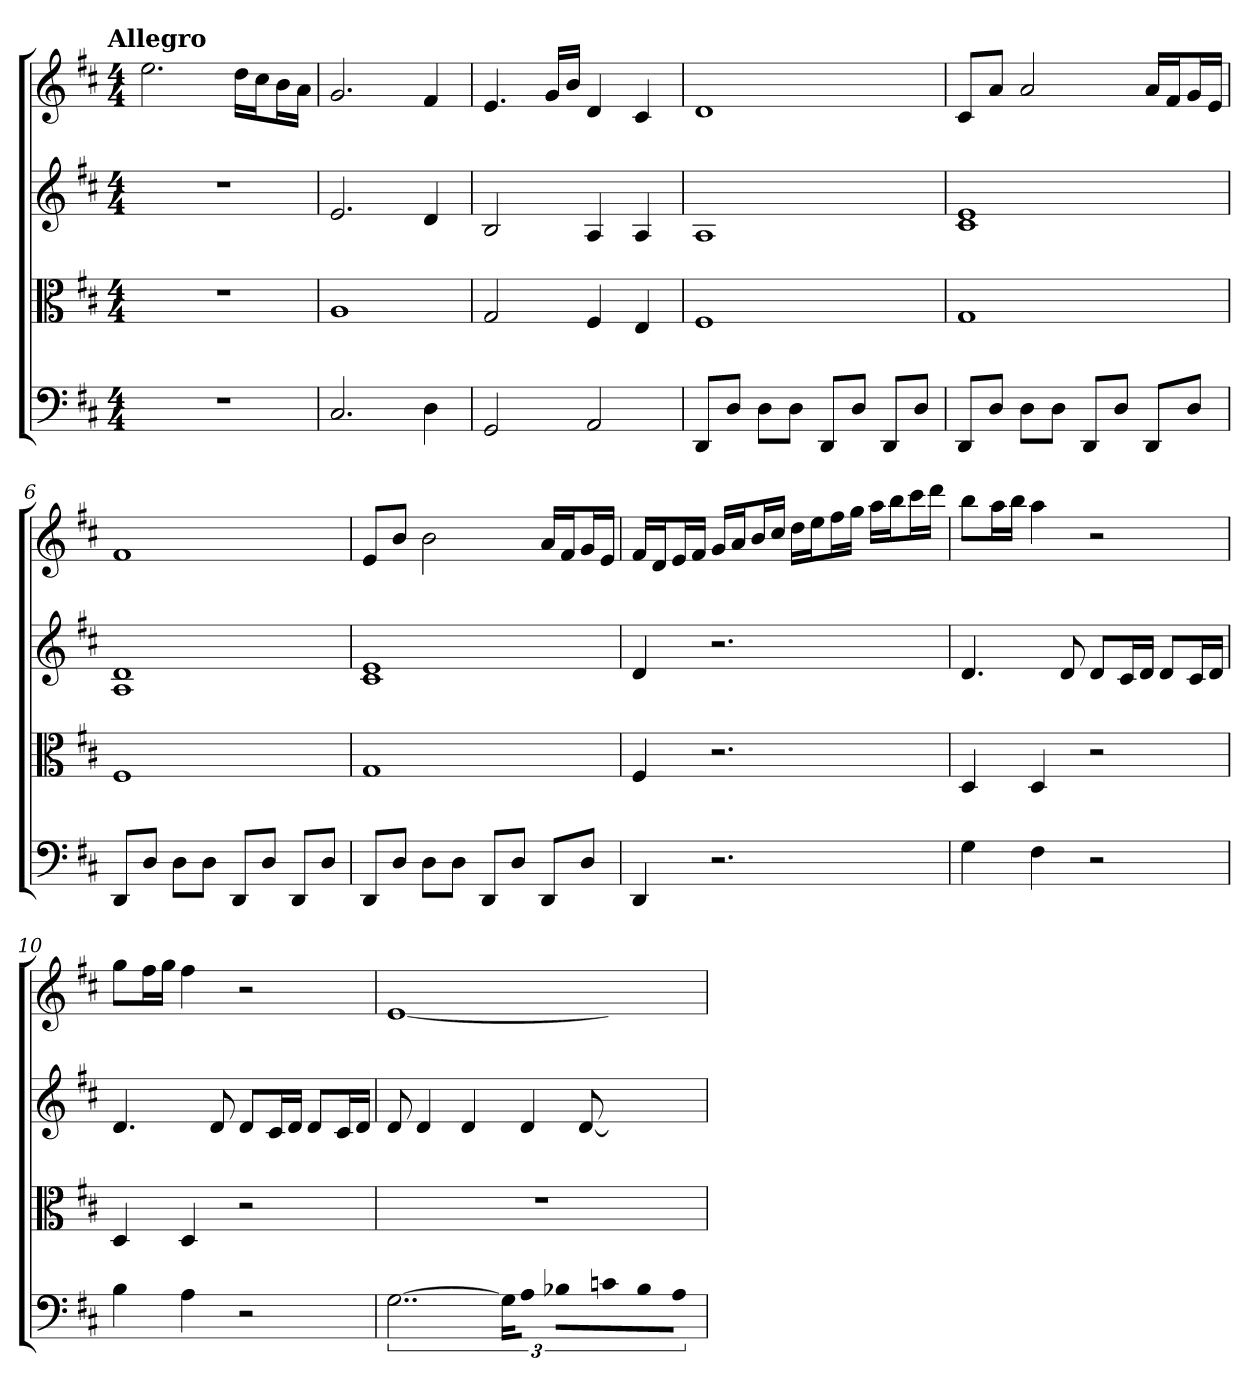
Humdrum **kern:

**kern	**kern	**kern	**kern
*part4	*part3	*part2	*part1
*staff4	*staff3	*staff2	*staff1
*clefF4	*clefC3	*	*
*k[f#c#]	*k[f#c#]	*k[f#c#]	*k[f#c#]
*D:	*D:	*D:	*D:
!!LO:TX:omd:t=Allegro
*M4/4	*M4/4	*M4/4	*M4/4
*MM132	*MM132	*MM132	*MM132
=	=	=	=
1r	1r	1r	2.ee
.	.	.	16ddLL
.	.	.	16cc#J
.	.	.	16bL
.	.	.	16aJJ
=2	=2	=2	=2
2.C#	1A	2.e	2.g
4D	.	4d	4f#
=3	=3	=3	=3
2GG	2G	2B	4.e
.	.	.	16gLL
.	.	.	16bJJ
2AA	4F#	4A	4d
.	4E	4A	4c#
=4	=4	=4	=4
8DD/L	1F#	1A	1d
8D/J	.	.	.
8D\L	.	.	.
8D\J	.	.	.
8DD/L	.	.	.
8D/J	.	.	.
8DD/L	.	.	.
8D/J	.	.	.
=5	=5	=5	=5
8DD/L	1G	1c# 1e	8c#L
8D/J	.	.	8aJ
8D\L	.	.	2a
8D\J	.	.	.
8DD/L	.	.	.
8D/J	.	.	.
8DD/L	.	.	16aLL
.	.	.	16f#J
8D/J	.	.	16gL
.	.	.	16eJJ
=6	=6	=6	=6
8DD/L	1F#	1A 1d	1f#
8D/J	.	.	.
8D\L	.	.	.
8D\J	.	.	.
8DD/L	.	.	.
8D/J	.	.	.
8DD/L	.	.	.
8D/J	.	.	.
=7	=7	=7	=7
8DD/L	1G	1c# 1e	8eL
8D/J	.	.	8bJ
8D\L	.	.	2b
8D\J	.	.	.
8DD/L	.	.	.
8D/J	.	.	.
8DD/L	.	.	16aLL
.	.	.	16f#J
8D/J	.	.	16gL
.	.	.	16eJJ
=8	=8	=8	=8
4DD	4F#	4d	16f#LL
.	.	.	16dJ
.	.	.	16eL
.	.	.	16f#JJ
2.r	2.r	2.r	16gLL
.	.	.	16aJ
.	.	.	16bL
.	.	.	16cc#JJ
.	.	.	16ddLL
.	.	.	16eeJ
.	.	.	16ff#L
.	.	.	16ggJJ
.	.	.	16aaLL
.	.	.	16bbJ
.	.	.	16ccc#L
.	.	.	16dddJJ
=9	=9	=9	=9
4G	4D	4.d	8bbL
.	.	.	16aaL
.	.	.	16bbJJ
4F#	4D	.	4aa
.	.	8d	.
2r	2r	8dL	2r
.	.	16c#L	.
.	.	16dJJ	.
.	.	8dL	.
.	.	16c#L	.
.	.	16dJJ	.
=10	=10	=10	=10
4B	4D	4.d	8ggL
.	.	.	16ff#L
.	.	.	16ggJJ
4A	4D	.	4ff#
.	.	8d	.
2r	2r	8dL	2r
.	.	16c#L	.
.	.	16dJJ	.
.	.	8dL	.
.	.	16c#L	.
.	.	16dJJ	.
=11	=11	=11	=11
[3..G	1r	8d	[1e
.	.	4d	.
.	.	4d	.
24G\KL]	.	.	.
8A\J	.	4d	.
16B-X\LL	.	.	.
16cn\J	.	.	.
16B-\L	.	[8d	.
16A\JJ	.	.	.
=	=	=	=
*-	*-	*-	*-
